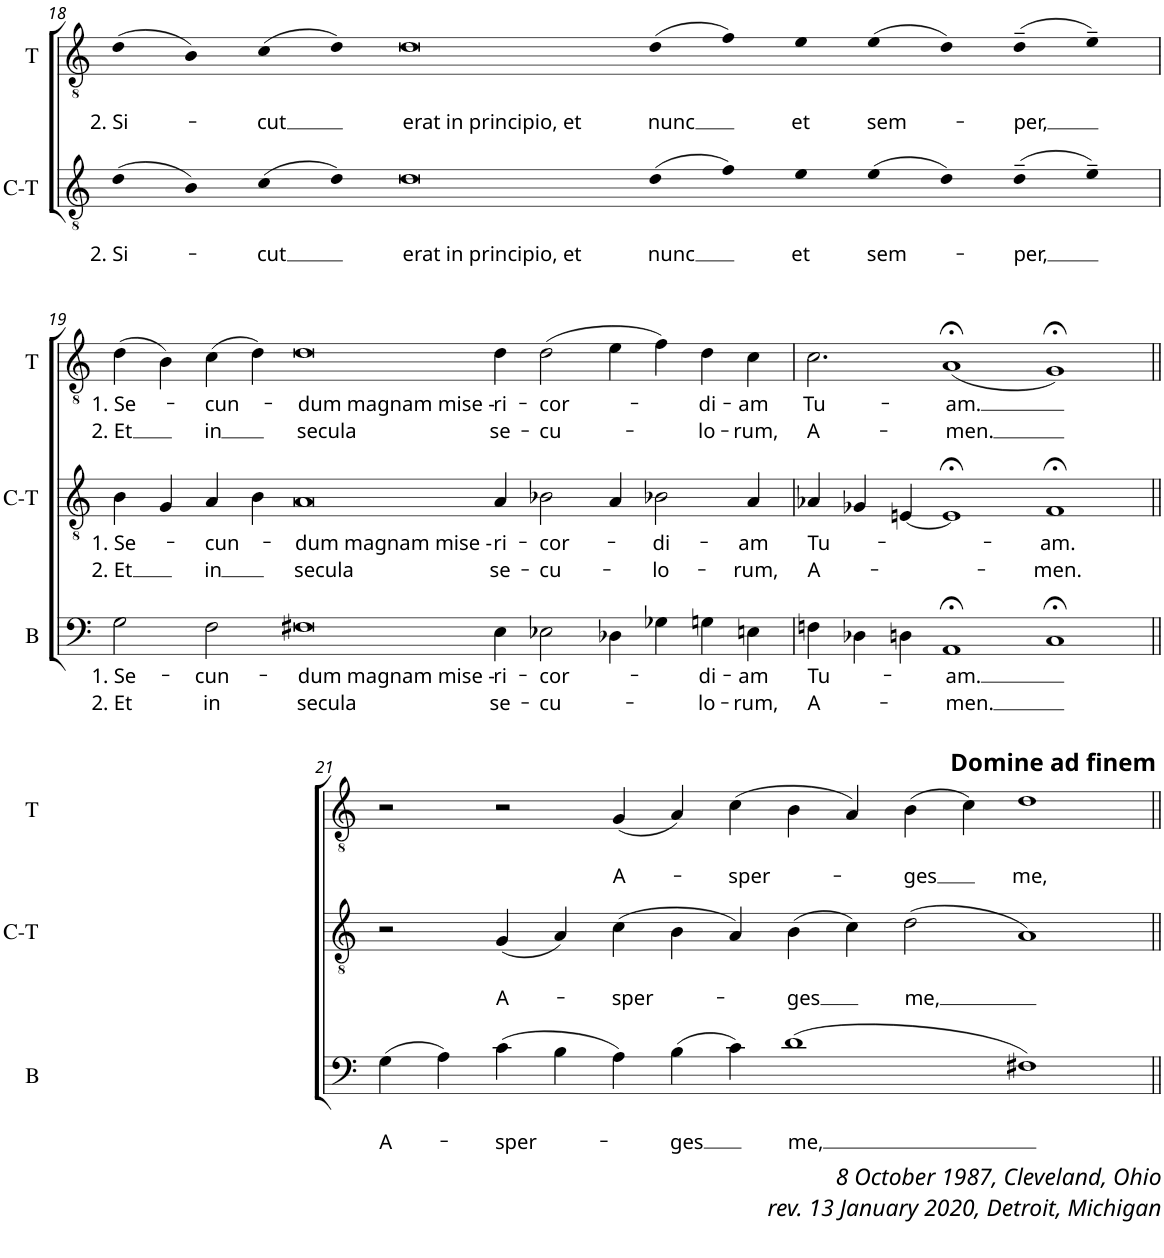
**kern	**text	**text	**kern	**text	**text	**kern	**text	**text
*part3	*part3	*part3	*part2	*part2	*part2	*part1	*part1	*part1
*staff3	*staff3	*staff3	*staff2	*staff2	*staff2	*staff1	*staff1	*staff1
*I"Bassus	*	*	*I"Contratenor	*	*	*I"Tenor	*	*
*I'B	*	*	*I'C-T	*	*	*I'T	*	*
!!LO:PB:g=z
*clefF4	*	*	*clefGv2	*	*	*clefGv2	*	*
*k[]	*	*	*k[]	*	*	*k[]	*	*
=18	=18	=18	=18	=18	=18	=18	=18	=18
!	!	!	!	!	!LO:LY:b	!	!	!LO:LY:b
1ryy	.	.	(4d	.	2. Si-	(4d	.	2. Si-
.	.	.	4B)	.	.	4B)	.	.
!	!	!	!	!	!LO:LY:b	!	!	!LO:LY:b
.	.	.	(4c	.	-cut	(4c	.	-cut
.	.	.	4d)	.	.	4d)	.	.
!	!	!	!	!	!LO:LY:b	!	!	!LO:LY:b
0.ryy	.	.	0d	.	erat in principio, et	0d	.	erat in principio, et
!	!	!	!	!	!LO:LY:b	!	!	!LO:LY:b
.	.	.	(4d	.	nunc	(4d	.	nunc
.	.	.	4f)	.	.	4f)	.	.
!	!	!	!	!	!LO:LY:b	!	!	!LO:LY:b
.	.	.	4e	.	et	4e	.	et
!	!	!	!	!	!LO:LY:b	!	!	!LO:LY:b
.	.	.	(4e	.	sem-	(4e	.	sem-
2ryy	.	.	4d)	.	.	4d)	.	.
!	!	!	!	!	!LO:LY:b	!	!	!LO:LY:b
.	.	.	(4d~	.	-per,	(4d~	.	-per,
4ryy	.	.	4e~)	.	.	4e~)	.	.
!!LO:LB:g=z
=19	=19	=19	=19	=19	=19	=19	=19	=19
!	!LO:LY:b	!LO:LY:b	!	!LO:LY:b	!LO:LY:b	!	!LO:LY:b	!LO:LY:b
2G\	1. Se-	2. Et	4B\	1. Se-	2. Et	(4d\	1. Se-	2. Et
.	.	.	4G/	.	.	4B\)	.	.
!	!	!	!	!LO:LY:b	!LO:LY:b	!	!LO:LY:b	!LO:LY:b
1ryy	.	.	4A/	-cun-	in	(4c\	-cun-	in
.	.	.	4B\	.	.	4d\)	.	.
!	!	!	!	!LO:LY:b	!LO:LY:b	!	!LO:LY:b	!LO:LY:b
.	.	.	0A	-dum magnam mise -	secula	0d	-dum magnam mise -	secula
!	!LO:LY:b	!LO:LY:b	!	!	!	!	!	!
2F\	-cun-	in	.	.	.	.	.	.
!	!LO:LY:b	!LO:LY:b	!	!	!	!	!	!
0F#X	-dum magnam mise -	secula	.	.	.	.	.	.
!	!	!	!	!LO:LY:b	!LO:LY:b	!	!LO:LY:b	!LO:LY:b
.	.	.	4A/	ri-	se-	4d\	ri-	se-
!	!	!	!	!LO:LY:b	!LO:LY:b	!	!LO:LY:b	!LO:LY:b
.	.	.	2B-X\	-cor-	-cu-	(2d\	-cor-	-cu-
.	.	.	4A/	.	.	4e\	.	.
!	!LO:LY:b	!LO:LY:b	!	!LO:LY:b	!LO:LY:b	!	!	!
4E\	ri-	se-	2B-X\	-di-	-lo-	4f\)	.	.
!	!LO:LY:b	!LO:LY:b	!	!	!	!	!LO:LY:b	!LO:LY:b
2E-X\	-cor-	-cu-	.	.	.	4d\	-di-	-lo-
!	!	!	!	!LO:LY:b	!LO:LY:b	!	!LO:LY:b	!LO:LY:b
.	.	.	4A/	-am	-rum,	4c\	-am	-rum,
4D-X\	.	.	1ryy	.	.	1ryy	.	.
4G-X\	.	.	.	.	.	.	.	.
!	!LO:LY:b	!LO:LY:b	!	!	!	!	!	!
4Gn\	-di-	-lo-	.	.	.	.	.	.
!	!LO:LY:b	!LO:LY:b	!	!	!	!	!	!
4En\	-am	-rum,	.	.	.	.	.	.
=20	=20	=20	=20	=20	=20	=20	=20	=20
!	!LO:LY:b	!LO:LY:b	!	!LO:LY:b	!LO:LY:b	!	!LO:LY:b	!LO:LY:b
4Fn\	Tu-	A-	4A-X/	Tu-	A-	2.c\	Tu-	A-
1ryy	.	.	4G-X/	.	.	.	.	.
.	.	.	[4En/	.	.	.	.	.
!	!	!	!	!	!	!	!LO:LY:b	!LO:LY:b
.	.	.	4E_	.	.	([4A	-am.	-men.
.	.	.	2.ryy	.	.	2.ryy	.	.
4D-X\	.	.	.	.	.	.	.	.
4Dn\	.	.	.	.	.	.	.	.
!	!LO:LY:b	!LO:LY:b	!	!LO:LY:b	!LO:LY:b	!	!	!
[4AA	-am.	-men.	1F;<	-am.	-men.	1G;<)	.	.
1C;<	.	.	.	.	.	.	.	.
.	.	.	4ryy	.	.	4ryy	.	.
!!LO:LB:g=z
=21||	=21||	=21||	=21||	=21||	=21||	=21||	=21||	=21||
!LO:TX:b:i:t=8 October 1987, Cleveland, Ohio	!	!	!	!	!	!	!	!
!LO:TX:b:t=rev. 13 January 2020, Detroit, Michigan	!	!	!	!	!	!	!	!
!	!	!LO:LY:b	!	!	!	!	!	!
(4G\	.	A-	2r	.	.	2r	.	.
1ryy	.	.	.	.	.	.	.	.
.	.	.	2.E;<]	.	.	2.A;<]	.	.
!	!	!	!	!	!LO:LY:b	!	!	!
2.AA;<]	.	.	(4G/	.	A-	2r	.	.
.	.	.	4A/)	.	.	.	.	.
!	!	!	!	!	!LO:LY:b	!	!	!LO:LY:b
.	.	.	(4c\	.	-sper-	(4G/	.	A-
4A\)	.	.	4B\	.	.	4A/)	.	.
!	!	!LO:LY:b	!	!	!	!	!	!LO:LY:b
(4c\	.	-sper-	4A/)	.	.	(4c\	.	-sper-
!	!	!	!	!	!LO:LY:b	!	!	!
4B\	.	.	(4B\	.	-ges	4B\	.	.
!	!	!	!	!	!	!LO:TX:a:B:t=Domine ad finem	!	!
4A\)	.	.	4c\)	.	.	4A/)	.	.
!	!	!LO:LY:b	!	!	!LO:LY:b	!	!	!LO:LY:b
(4B\	.	-ges	(2d\	.	me,	(4B\	.	-ges
4c\)	.	.	.	.	.	4c\)	.	.
!	!	!LO:LY:b	!	!	!	!	!	!LO:LY:b
(1d	.	me,	1A)	.	.	1d	.	me,
1F#X)	.	.	1ryy	.	.	1ryy	.	.
=||	=||	=||	=||	=||	=||	=||	=||	=||
*-	*-	*-	*-	*-	*-	*-	*-	*-
